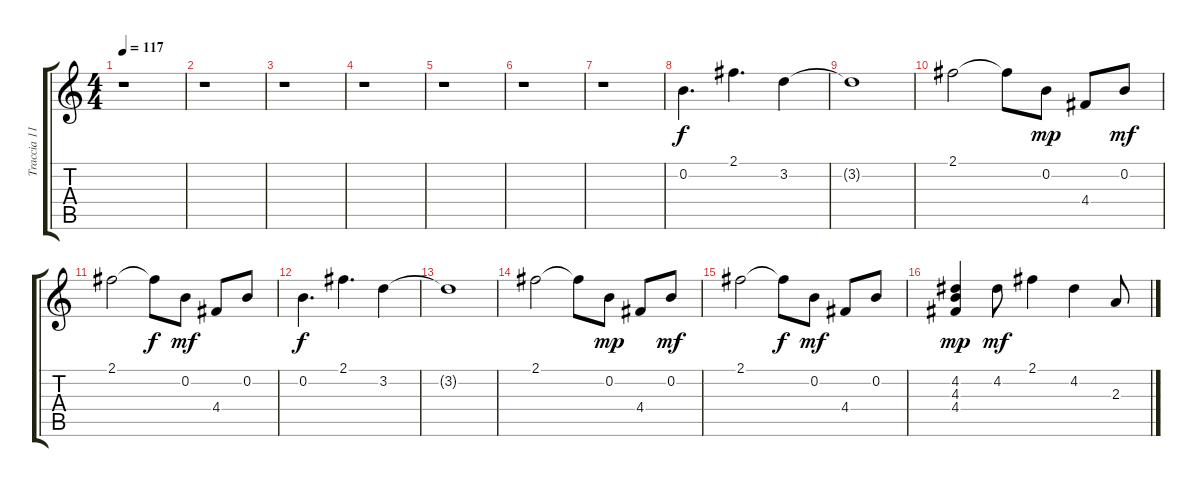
\track ("Traccia 11" "Traccia 11") {instrument electricguitarclean}
\staff {score tabs}
\tuning (E4 B3 G3 D3 A2 E2) {hide}
\ts (4 4)
\tempo 117
\clef g2
\ks c
r.1{dy mf} |
r.1 |
r.1 |
r.1 |
r.1 |
r.1 |
r.1 |
0.2.4{d dy f} 2.1.4{d} 3.2.4 |
3.2{t}.1 |
2.1.2 2.1{t}.8 0.2.8{dy mp} 4.4.8 0.2.8{dy mf} |
2.1.2 2.1{t}.8{dy f} 0.2.8{dy mf} 4.4.8 0.2.8 |
0.2.4{d dy f} 2.1.4{d} 3.2.4 |
3.2{t}.1 |
2.1.2 2.1{t}.8 0.2.8{dy mp} 4.4.8 0.2.8{dy mf} |
2.1.2 2.1{t}.8{dy f} 0.2.8{dy mf} 4.4.8 0.2.8 |
(4.2 4.3 4.4).4{dy mp} 4.2.8{dy mf} 2.1.4 4.2.4 2.3.8
